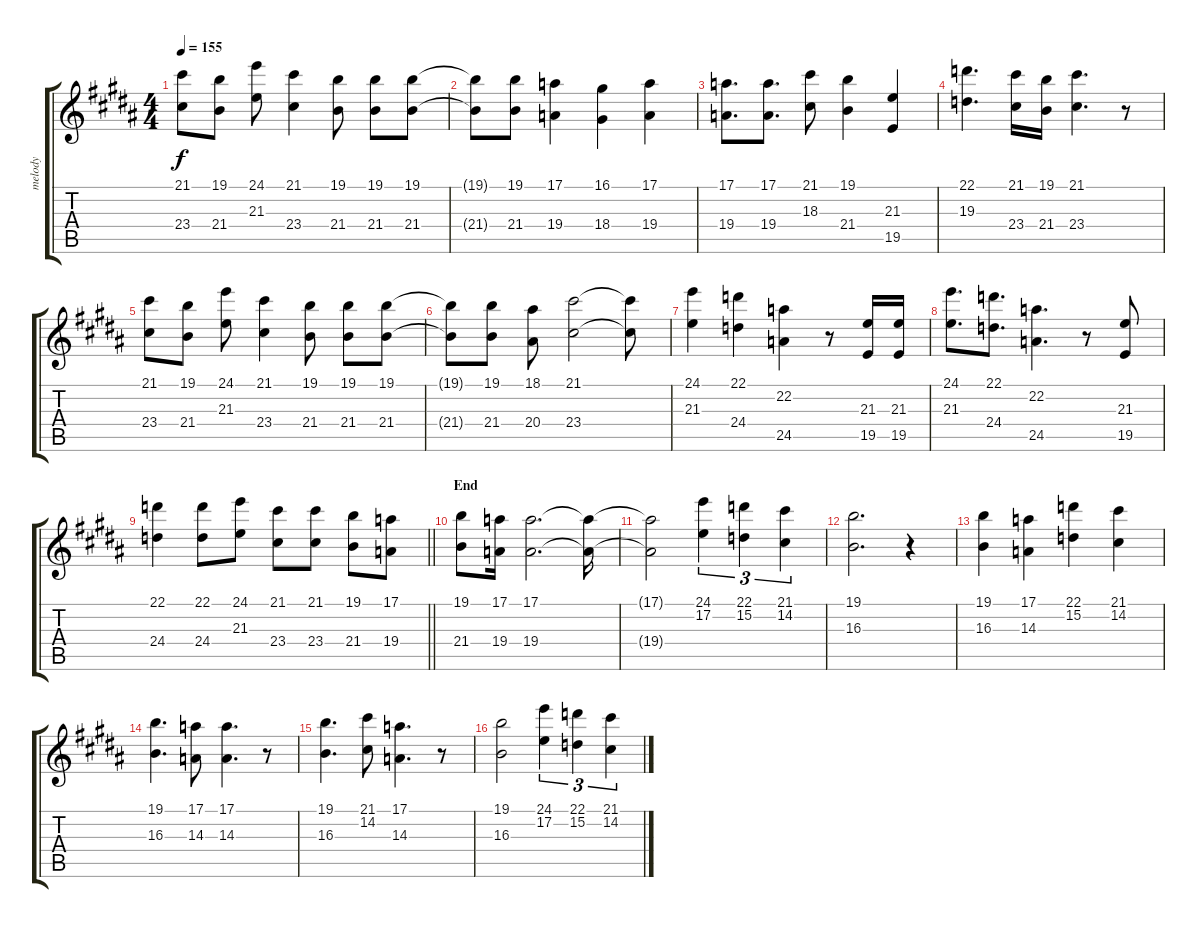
\track ("melody" "melody") {instrument flute}
\staff {score tabs}
\tuning (E4 B3 G3 D3 A2 E2) {hide}
\ts (4 4)
\tempo 155
\clef g2
\ks b
(21.1 23.4).8{dy f} (19.1 21.4).8 (24.1 21.3).8 (21.1 23.4).4 (19.1 21.4).8 (19.1 21.4).8 (19.1 21.4).8 |
(19.1{t} 21.4{t}).8 (19.1 21.4).8 (17.1 19.4).4 (16.1 18.4).4 (17.1 19.4).4 |
(17.1 19.4).8{d} (17.1 19.4).8{d} (21.1 18.3).8 (19.1 21.4).4 (21.3 19.5).4 |
(22.1 19.3).4{d} (21.1 23.4).16 (19.1 21.4).16 (21.1 23.4).4{d} r.8 |
(21.1 23.4).8 (19.1 21.4).8 (24.1 21.3).8 (21.1 23.4).4 (19.1 21.4).8 (19.1 21.4).8 (19.1 21.4).8 |
(19.1{t} 21.4{t}).8 (19.1 21.4).8 (18.1 20.4).8 (21.1 23.4).2 (21.1{t} 23.4{t}).8 |
(24.1 21.3).4 (22.1 24.4).4 (22.2 24.5).4 r.8 (21.3 19.5).16 (21.3 19.5).16 |
(24.1 21.3).8{d} (22.1 24.4).8{d} (22.2 24.5).4{d} r.8 (21.3 19.5).8 |
\barLineRight lightlight
(22.1 24.4).4 (22.1 24.4).8 (24.1 21.3).8 (21.1 23.4).8 (21.1 23.4).8 (19.1 21.4).8 (17.1 19.4).8 |
\section ("" "End")
(19.1 21.4).8 (17.1 19.4).16 (17.1 19.4).2{d} (17.1{t} 19.4{t}).16 |
(17.1{t} 19.4{t}).2 (24.1 17.2).4{tu (3 2)} (22.1 15.2).4{tu (3 2)} (21.1 14.2).4{tu (3 2)} |
(19.1 16.3).2{d} r.4 |
(19.1 16.3).4 (17.1 14.3).4 (22.1 15.2).4 (21.1 14.2).4 |
(19.1 16.3).4{d} (17.1 14.3).8 (17.1 14.3).4{d} r.8 |
(19.1 16.3).4{d} (21.1 14.2).8 (17.1 14.3).4{d} r.8 |
(19.1 16.3).2 (24.1 17.2).4{tu (3 2)} (22.1 15.2).4{tu (3 2)} (21.1 14.2).4{tu (3 2)}
